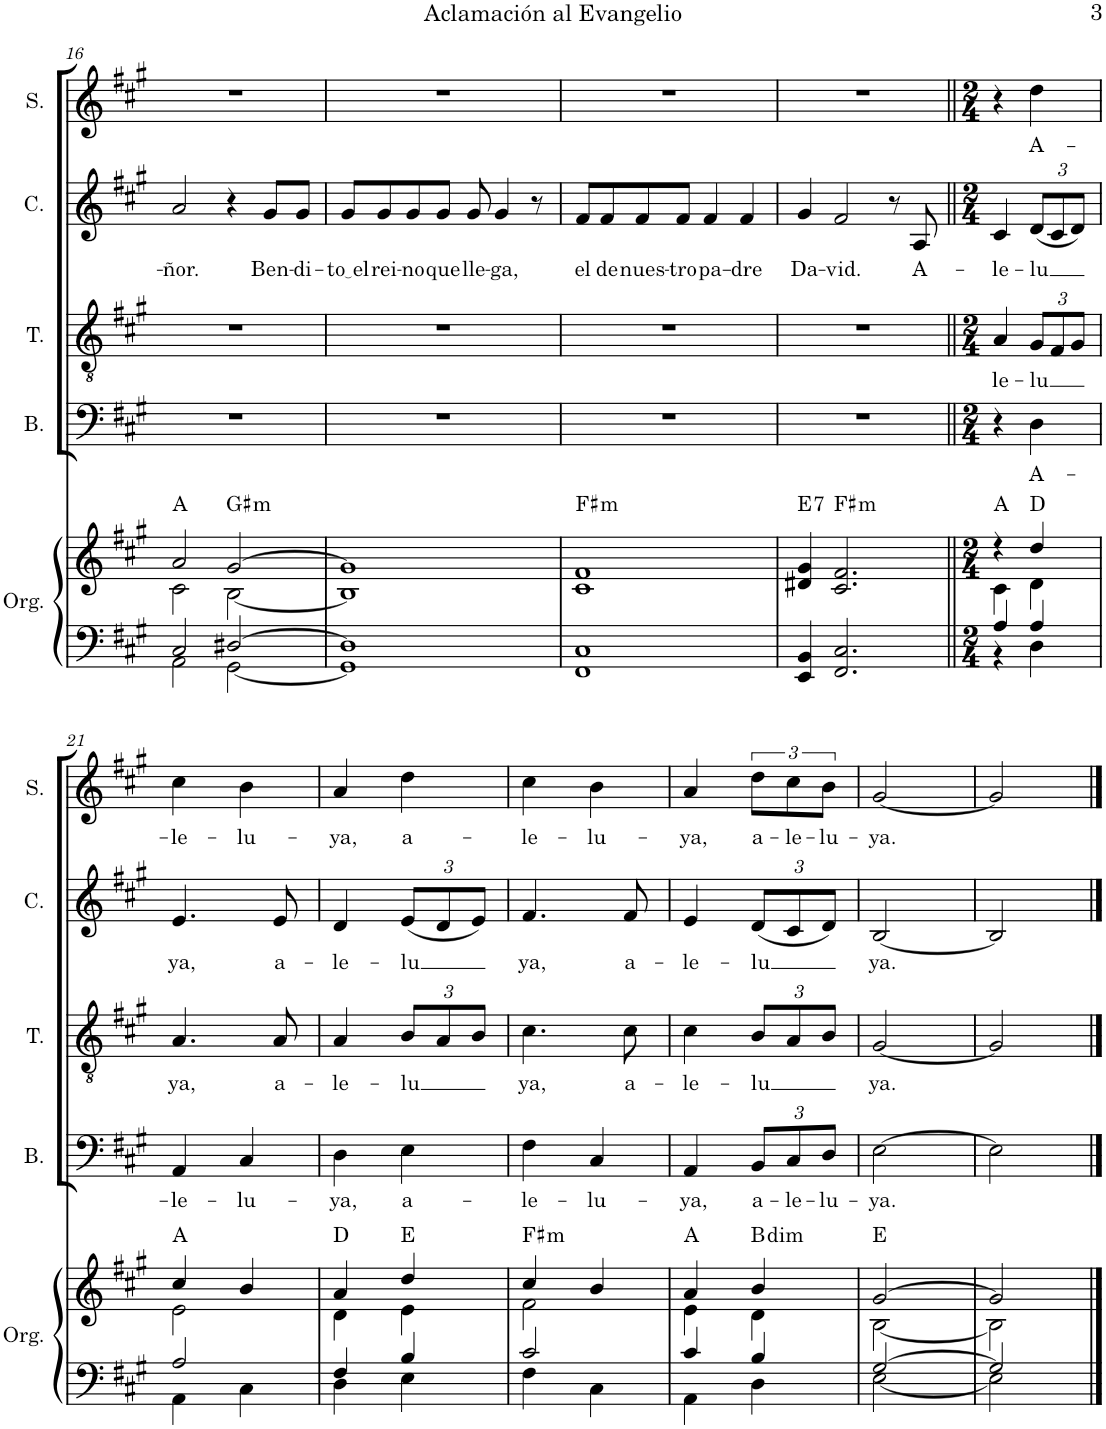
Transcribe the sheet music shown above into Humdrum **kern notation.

**kern	**kern	**harte	**kern	**text	**kern	**text	**kern	**text	**kern	**text
*part5	*part5	*part5	*part4	*part4	*part3	*part3	*part2	*part2	*part1	*part1
*staff6	*staff5	*	*staff4	*staff4	*staff3	*staff3	*staff2	*staff2	*staff1	*staff1
*I"Órgano	*	*	*I"Bajo	*	*I"Tenor	*	*I"Contralto	*	*I"Soprano	*
*	*	*	*I'B.	*	*I'T.	*	*I'C.	*	*I'S.	*
!!LO:PB:g=z
*clefF4	*clefG2	*	*clefF4	*	*clefGv2	*	*clefG2	*	*clefG2	*
*k[f#c#g#]	*k[f#c#g#]	*	*k[f#c#g#]	*	*k[f#c#g#]	*	*k[f#c#g#]	*	*k[f#c#g#]	*
*M4/4	*M4/4	*	*M4/4	*	*M4/4	*	*M4/4	*	*M4/4	*
=16	=16	=16	=16	=16	=16	=16	=16	=16	=16	=16
*^	*^	*	*	*	*	*	*	*	*	*
!	!	!	!	!	!	!	!	!	!	!LO:LY:b	!	!
2C#/	2AA\	2a/	2c#\	A:maj	1r	.	1r	.	2a/	-ñor.	1r	.
!	!	!	!	!LO:H:kt=m	!	!	!	!	!	!	!	!
[2D#X/	[2GG#\	[2g#/	[2B\	G#:min	.	.	.	.	4r	.	.	.
!	!	!	!	!	!	!	!	!	!	!LO:LY:b	!	!
.	.	.	.	.	.	.	.	.	8g#/L	Ben-	.	.
!	!	!	!	!	!	!	!	!	!	!LO:LY:b	!	!
.	.	.	.	.	.	.	.	.	8g#/J	-di-	.	.
=17	=17	=17	=17	=17	=17	=17	=17	=17	=17	=17	=17	=17
!	!	!	!	!	!	!	!	!	!	!LO:LY:b	!	!
1D#]	1GG#]	1g#]	1B]	.	1r	.	1r	.	8g#/L	to el	1r	.
!	!	!	!	!	!	!	!	!	!	!LO:LY:b	!	!
.	.	.	.	.	.	.	.	.	8g#/	rei-	.	.
!	!	!	!	!	!	!	!	!	!	!LO:LY:b	!	!
.	.	.	.	.	.	.	.	.	8g#/	-no	.	.
!	!	!	!	!	!	!	!	!	!	!LO:LY:b	!	!
.	.	.	.	.	.	.	.	.	8g#/J	que	.	.
!	!	!	!	!	!	!	!	!	!	!LO:LY:b	!	!
.	.	.	.	.	.	.	.	.	8g#/	lle-	.	.
!	!	!	!	!	!	!	!	!	!	!LO:LY:b	!	!
.	.	.	.	.	.	.	.	.	4g#/	-ga,	.	.
.	.	.	.	.	.	.	.	.	8r	.	.	.
*	*	*v	*v	*	*	*	*	*	*	*	*	*
=18	=18	=18	=18	=18	=18	=18	=18	=18	=18	=18	=18
!	!	!	!LO:H:kt=m	!	!	!	!	!	!LO:LY:b	!	!
1C#	1FF#	1c# 1f#	F#:min	1r	.	1r	.	8f#/L	el	1r	.
!	!	!	!	!	!	!	!	!	!LO:LY:b	!	!
.	.	.	.	.	.	.	.	8f#/	de	.	.
!	!	!	!	!	!	!	!	!	!LO:LY:b	!	!
.	.	.	.	.	.	.	.	8f#/	nues-	.	.
!	!	!	!	!	!	!	!	!	!LO:LY:b	!	!
.	.	.	.	.	.	.	.	8f#/J	-tro	.	.
!	!	!	!	!	!	!	!	!	!LO:LY:b	!	!
.	.	.	.	.	.	.	.	4f#/	pa-	.	.
!	!	!	!	!	!	!	!	!	!LO:LY:b	!	!
.	.	.	.	.	.	.	.	4f#/	-dre	.	.
*v	*v	*	*	*	*	*	*	*	*	*	*
=19	=19	=19	=19	=19	=19	=19	=19	=19	=19	=19
!	!	!LO:H:kt=7	!	!	!	!	!	!LO:LY:b	!	!
4EE/ 4BB/	4d#X/ 4g#/	E:7	1r	.	1r	.	4g#/	Da-	1r	.
!	!	!LO:H:kt=m	!	!	!	!	!	!LO:LY:b	!	!
2.FF#/ 2.C#/	2.c#/ 2.f#/	F#:min	.	.	.	.	2f#/	-vid.	.	.
.	.	.	.	.	.	.	8r	.	.	.
!	!	!	!	!	!	!	!	!LO:LY:b	!	!
.	.	.	.	.	.	.	8A/	A-	.	.
=20||	=20||	=20||	=20||	=20||	=20||	=20||	=20||	=20||	=20||	=20||
*M2/4	*M2/4	*	*M2/4	*	*M2/4	*	*M2/4	*	*M2/4	*
*^	*^	*	*	*	*	*	*	*	*	*
!	!	!	!	!	!	!	!	!LO:LY:b	!	!LO:LY:b	!	!
4A/	4r	4r	4c#\	A:maj	4r	.	4A/	-le-	4c#/	-le-	4r	.
!	!	!	!	!	!	!LO:LY:b	!	!	!	!	!	!
*	*	*	*	*	*	*	*Xbrackettup	*	*	*	*	*
!	!	!	!	!	!	!	!	!LO:LY:b	!	!	!	!
*	*	*	*	*	*	*	*	*	*Xbrackettup	*	*	*
!	!	!	!	!	!	!	!	!	!	!LO:LY:b	!	!LO:LY:b
4A/	4D\	4dd/	4d\	D:maj	4D\	A-	12G#/L	-lu	(12d/L	-lu	4dd\	A-
.	.	.	.	.	.	.	12F#/	.	12c#/	.	.	.
.	.	.	.	.	.	.	12G#/J	.	12d/J)	.	.	.
!!LO:LB:g=z
=21	=21	=21	=21	=21	=21	=21	=21	=21	=21	=21	=21	=21
!	!	!	!	!	!	!LO:LY:b	!	!LO:LY:b	!	!LO:LY:b	!	!LO:LY:b
2A/	4AA\	4cc#/	2e\	A:maj	4AA/	-le-	4.A/	ya,	4.e/	ya,	4cc#\	-le-
!	!	!	!	!	!	!LO:LY:b	!	!	!	!	!	!LO:LY:b
.	4C#\	4b/	.	.	4C#/	-lu-	.	.	.	.	4b\	-lu-
!	!	!	!	!	!	!	!	!LO:LY:b	!	!LO:LY:b	!	!
.	.	.	.	.	.	.	8A/	a-	8e/	a-	.	.
=22	=22	=22	=22	=22	=22	=22	=22	=22	=22	=22	=22	=22
!	!	!	!	!	!	!LO:LY:b	!	!LO:LY:b	!	!LO:LY:b	!	!LO:LY:b
4F#/	4D\	4a/	4d\	D:maj	4D\	-ya,	4A/	-le-	4d/	-le-	4a/	-ya,
!	!	!	!	!	!	!LO:LY:b	!	!LO:LY:b	!	!LO:LY:b	!	!LO:LY:b
4B/	4E\	4dd/	4e\	E:maj	4E\	a-	12B/L	-lu	(12e/L	-lu	4dd\	a-
.	.	.	.	.	.	.	12A/	.	12d/	.	.	.
.	.	.	.	.	.	.	12B/J	.	12e/J)	.	.	.
=23	=23	=23	=23	=23	=23	=23	=23	=23	=23	=23	=23	=23
!	!	!	!	!LO:H:kt=m	!	!LO:LY:b	!	!LO:LY:b	!	!LO:LY:b	!	!LO:LY:b
2c#/	4F#\	4cc#/	2f#\	F#:min	4F#\	-le-	4.c#\	ya,	4.f#/	ya,	4cc#\	-le-
!	!	!	!	!	!	!LO:LY:b	!	!	!	!	!	!LO:LY:b
.	4C#\	4b/	.	.	4C#/	-lu-	.	.	.	.	4b\	-lu-
!	!	!	!	!	!	!	!	!LO:LY:b	!	!LO:LY:b	!	!
.	.	.	.	.	.	.	8c#\	a-	8f#/	a-	.	.
=24	=24	=24	=24	=24	=24	=24	=24	=24	=24	=24	=24	=24
!	!	!	!	!	!	!LO:LY:b	!	!LO:LY:b	!	!LO:LY:b	!	!LO:LY:b
4c#/	4AA\	4a/	4e\	A:maj	4AA/	-ya,	4c#\	-le-	4e/	-le-	4a/	-ya,
*	*	*	*	*	*Xbrackettup	*	*	*	*	*	*	*
!	!	!	!	!LO:H:kt=dim	!	!LO:LY:b	!	!LO:LY:b	!	!LO:LY:b	!	!LO:LY:b
4B/	4D\	4b/	4d\	B:dim	12BB/L	a-	12B/L	-lu	(12d/L	-lu	12dd\L	a-
!	!	!	!	!	!	!LO:LY:b	!	!	!	!	!	!LO:LY:b
.	.	.	.	.	12C#/	-le-	12A/	.	12c#/	.	12cc#\	-le-
!	!	!	!	!	!	!LO:LY:b	!	!	!	!	!	!LO:LY:b
.	.	.	.	.	12D/J	-lu-	12B/J	.	12d/J)	.	12b\J	-lu-
=25	=25	=25	=25	=25	=25	=25	=25	=25	=25	=25	=25	=25
!	!	!	!	!	!	!LO:LY:b	!	!LO:LY:b	!	!LO:LY:b	!	!LO:LY:b
[2G#/	[2E\	[2g#/	[2B\	E:maj	[2E\	-ya.	[2G#/	ya.	[2B/	ya.	[2g#/	-ya.
=26	=26	=26	=26	=26	=26	=26	=26	=26	=26	=26	=26	=26
2G#/]	2E\]	2g#/]	2B\]	.	2E\]	.	2G#/]	.	2B/]	.	2g#/]	.
*v	*v	*	*	*	*	*	*	*	*	*	*	*
*	*v	*v	*	*	*	*	*	*	*	*	*
==	==	==	==	==	==	==	==	==	==	==
*-	*-	*-	*-	*-	*-	*-	*-	*-	*-	*-
